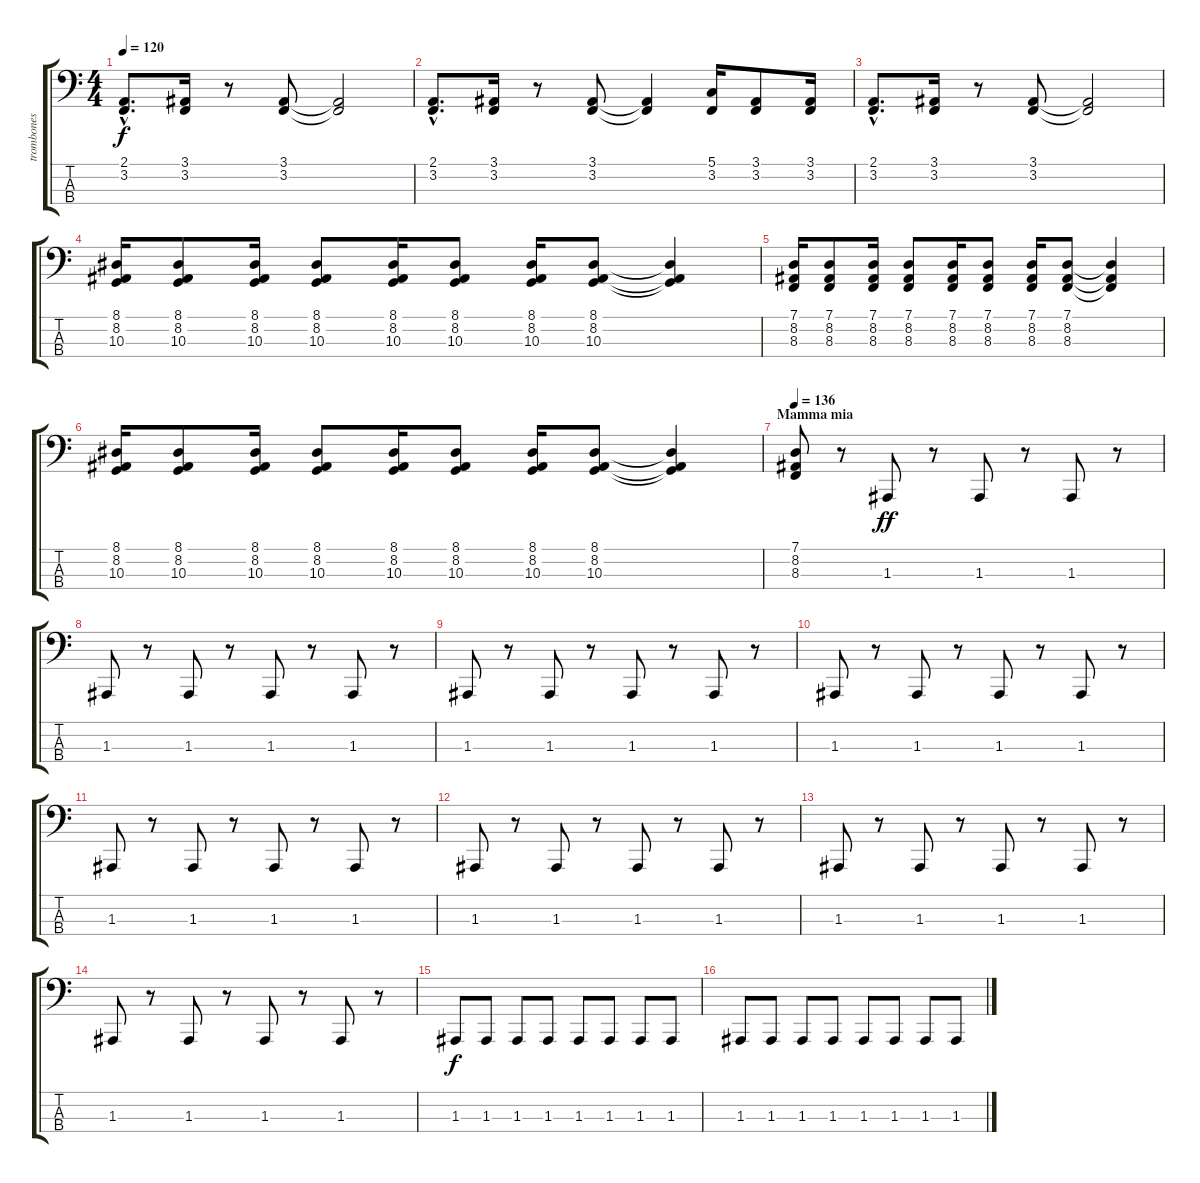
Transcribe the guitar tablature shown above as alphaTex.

\track ("trombones" "trombones") {instrument trombone}
\staff {score tabs}
\tuning (G2 D2 A1 E1) {hide}
\ts (4 4)
\tempo 120
\clef f4
\ks c
(2.1{hac} 3.2{hac}).8{d dy f} (3.1 3.2).16 r.8 (3.1 3.2).8 (3.1{t} 3.2{t}).2 |
(2.1{hac} 3.2{hac}).8{d} (3.1 3.2).16 r.8 (3.1 3.2).8 (3.1{t} 3.2{t}).4 (5.1 3.2).16 (3.1 3.2).8 (3.1 3.2).16 |
(2.1{hac} 3.2{hac}).8{d} (3.1 3.2).16 r.8 (3.1 3.2).8 (3.1{t} 3.2{t}).2 |
(8.1 8.2 10.3).16 (8.1 8.2 10.3).8 (8.1 8.2 10.3).16 (8.1 8.2 10.3).8 (8.1 8.2 10.3).16 (8.1 8.2 10.3).8 (8.1 8.2 10.3).16 (8.1 8.2 10.3).8 (8.1{t} 8.2{t} 10.3{t}).4 |
(7.1 8.2 8.3).16 (7.1 8.2 8.3).8 (7.1 8.2 8.3).16 (7.1 8.2 8.3).8 (7.1 8.2 8.3).16 (7.1 8.2 8.3).8 (7.1 8.2 8.3).16 (7.1 8.2 8.3).8 (7.1{t} 8.2{t} 8.3{t}).4 |
(8.1 8.2 10.3).16 (8.1 8.2 10.3).8 (8.1 8.2 10.3).16 (8.1 8.2 10.3).8 (8.1 8.2 10.3).16 (8.1 8.2 10.3).8 (8.1 8.2 10.3).16 (8.1 8.2 10.3).8 (8.1{t} 8.2{t} 10.3{t}).4 |
\section ("" "Mamma mia")
\tempo 136
(7.1 8.2 8.3).8 r.8 1.3.8{dy ff} r.8 1.3.8 r.8 1.3.8 r.8 |
1.3.8 r.8 1.3.8 r.8 1.3.8 r.8 1.3.8 r.8 |
1.3.8 r.8 1.3.8 r.8 1.3.8 r.8 1.3.8 r.8 |
1.3.8 r.8 1.3.8 r.8 1.3.8 r.8 1.3.8 r.8 |
1.3.8 r.8 1.3.8 r.8 1.3.8 r.8 1.3.8 r.8 |
1.3.8 r.8 1.3.8 r.8 1.3.8 r.8 1.3.8 r.8 |
1.3.8 r.8 1.3.8 r.8 1.3.8 r.8 1.3.8 r.8 |
1.3.8 r.8 1.3.8 r.8 1.3.8 r.8 1.3.8 r.8 |
1.3.8{dy f} 1.3.8 1.3.8 1.3.8 1.3.8 1.3.8 1.3.8 1.3.8 |
1.3.8 1.3.8 1.3.8 1.3.8 1.3.8 1.3.8 1.3.8 1.3.8
